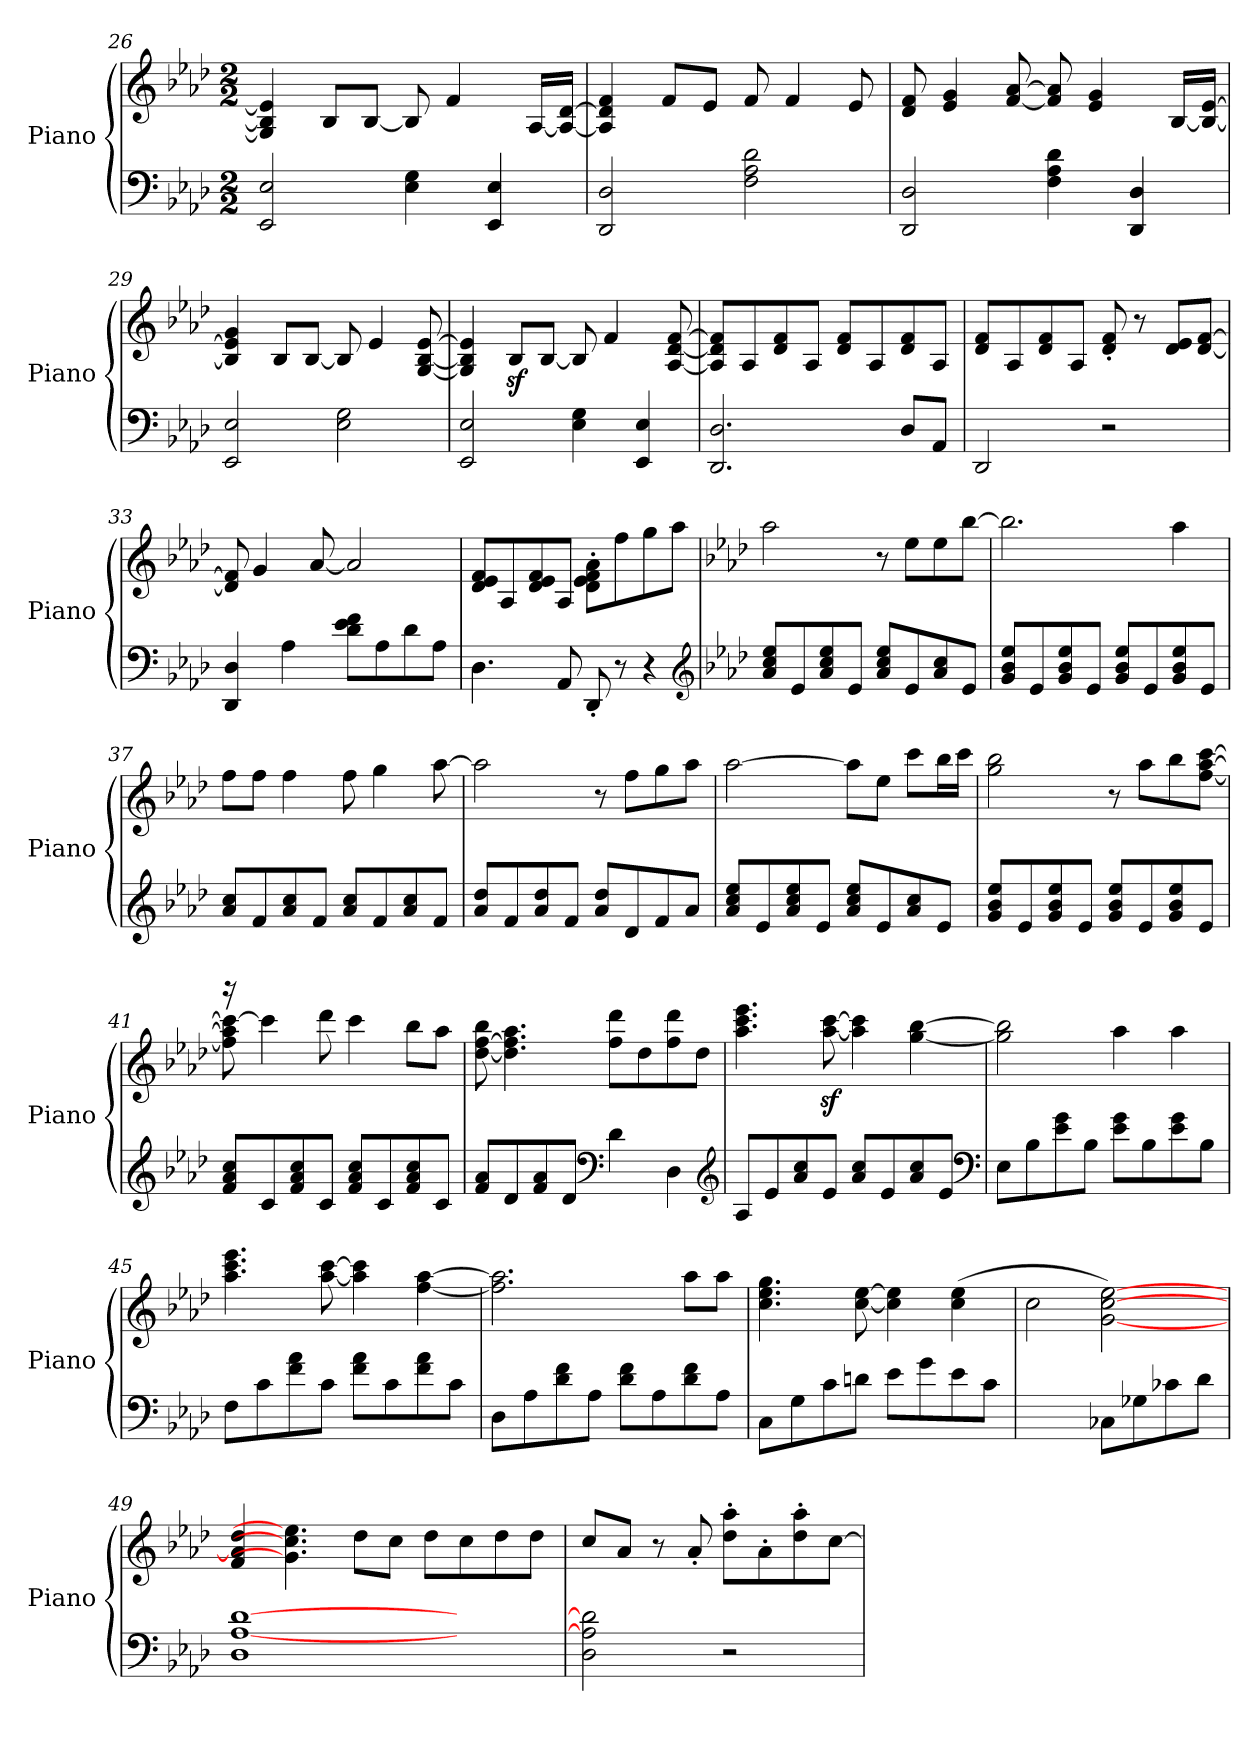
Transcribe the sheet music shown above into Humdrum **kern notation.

**kern	**kern
*part1	*part1
*staff2	*staff1
*I"Piano	*
*I'Piano	*
*clefF4	*clefG2
*k[b-e-a-d-]	*k[b-e-a-d-]
*M2/2	*M2/2
=26	=26
2EE-/ 2E-/	4G/] 4B-/] 4e-/]
.	8B-/L
.	[<8B-/J
4E-\ 4G\	8B-/]
.	4f/
4EE-/ 4E-/	.
.	[<16A-/LL
.	16A-/_< [<16d-/JJ
=27	=27
2DD-/ 2D-/	4A-/] 4d-/] 4f/
.	8f/L
.	8e-/J
2F\ 2A-\ 2d-\	8f/
.	4f/
.	8e-/
!!LO:LB:g=z
=28	=28
2DD-/ 2D-/	8d-/ 8f/
.	4e-/ 4g/
.	[<8f/ [<8a-/
4F\ 4A-\ 4d-\	8f/] 8a-/]
.	4e-/ 4g/
4DD-/ 4D-/	.
.	[<16B-/LL
.	16B-/_< [<16e-/JJ
=29	=29
2EE-/ 2E-/	4B-/] 4e-/] 4g/
.	8B-/L
.	[<8B-/J
2E-\ 2G\	8B-/]
.	4e-/
.	[<8G/ [<8B-/ [<8e-/
=30	=30
2EE-/ 2E-/	4G/] 4B-/] 4e-/]
.	8B-z</L
.	[<8B-/J
4E-\ 4G\	8B-/]
.	4f/
4EE-/ 4E-/	.
.	[<8A-/ [<8d-/ [<8f/
!!LO:LB:g=z
=31	=31
2.DD-/ 2.D-/	8A-/] 8d-/] 8f/]L
.	8A-/
.	8d-/ 8f/
.	8A-/J
.	8d-/ 8f/L
.	8A-/
8D-/L	8d-/ 8f/
8AA-/J	8A-/J
=32	=32
2DD-/	8d-/ 8f/L
.	8A-/
.	8d-/ 8f/
.	8A-/J
2rE	8d-/'< 8f/'<
.	8r
.	8d-/ 8e-/L
.	[<8d-/ [<8f/J
=33	=33
4DD-/ 4D-/	8d-/] 8f/]
.	4g/
4A-\	.
.	[<8a-/
8d-\ 8e-\ 8f\L	2a-/]
8A-\	.
8d-\	.
8A-\J	.
=34	=34
4.D-\	8d-/ 8e-/ 8f/L
.	8A-/
.	8d-/ 8e-/ 8f/
8AA-/	8A-/J
8DD-'</	8d-\'> 8e-\'> 8f\'> 8a-\'>L
8r	8ff\
4r	8gg\
.	8aa-\J
*clefG2	*
!!LO:PB:g=z
=35	=35
*k[b-e-a-d-]	*k[b-e-a-d-]
8a-/ 8cc/ 8ee-/L	2aa-\
8e-/	.
8a-/ 8cc/ 8ee-/	.
8e-/J	.
8a-/ 8cc/ 8ee-/L	8r
8e-/	8ee-\L
8a-/ 8cc/	8ee-\
8e-/J	[>8bb-\J
=36	=36
8g/ 8b-/ 8ee-/L	2.bb-\]
8e-/	.
8g/ 8b-/ 8ee-/	.
8e-/J	.
8g/ 8b-/ 8ee-/L	.
8e-/	.
8g/ 8b-/ 8ee-/	4aa-\
8e-/J	.
=37	=37
8a-/ 8cc/L	8ff\L
8f/	8ff\J
8a-/ 8cc/	4ff\
8f/J	.
8a-/ 8cc/L	8ff\
8f/	4gg\
8a-/ 8cc/	.
8f/J	[>8aa-\
=38	=38
8a-/ 8dd-/L	2aa-\]
8f/	.
8a-/ 8dd-/	.
8f/J	.
8a-/ 8dd-/L	8r
8d-/	8ff\L
8f/	8gg\
8a-/J	8aa-\J
!!LO:LB:g=z
=39	=39
8a-/ 8cc/ 8ee-/L	[>2aa-\
8e-/	.
8a-/ 8cc/ 8ee-/	.
8e-/J	.
8a-/ 8cc/ 8ee-/L	8aa-\L]
8e-/	8ee-\J
8a-/ 8cc/	8ccc\L
8e-/J	16bb-\L
.	16ccc\JJ
=40	=40
8g/ 8b-/ 8ee-/L	2gg\ 2bb-\
8e-/	.
8g/ 8b-/ 8ee-/	.
8e-/J	.
8g/ 8b-/ 8ee-/L	8r
8e-/	8aa-\L
8g/ 8b-/ 8ee-/	8bb-\
8e-/J	[>8ff\ [>8aa-\ [>8ccc\J
=41	=41
*	*^
8f/ 8a-/ 8cc/L	8ff\] 8aa-\] 8ccc\_	16rbbb
.	.	2...ryy
8c/	4ccc\]	.
8f/ 8a-/ 8cc/	.	.
8c/J	8ddd-\	.
8f/ 8a-/ 8cc/L	4ccc\	.
8c/	.	.
8f/ 8a-/ 8cc/	8bb-\L	.
8c/J	8aa-\J	.
*	*v	*v
=42	=42
8f/ 8a-/L	[>8dd-\ [>8ff\ 8bb-\
8d-/	4.dd-\] 4.ff\] 4.aa-\
8f/ 8a-/	.
8d-/J	.
*clefF4	*
4d-\	8ff\ 8ddd-\L
.	8dd-\
4D-\	8ff\ 8ddd-\
.	8dd-\J
*clefG2	*
!!LO:LB:g=z
=43	=43
8A-/L	4.aa-\ 4.ccc\ 4.eee-\
8e-/	.
8a-/ 8cc/	.
8e-/J	[>8aa-\z< [>8ccc\z<
8a-/ 8cc/L	4aa-\] 4ccc\]
8e-/	.
8a-/ 8cc/	[>4gg\ [>4bb-\
8e-/J	.
*clefF4	*
=44	=44
8E-\L	2gg\] 2bb-\]
8B-\	.
8e-\ 8g\	.
8B-\J	.
8e-\ 8g\L	4aa-\
8B-\	.
8e-\ 8g\	4aa-\
8B-\J	.
=45	=45
8F\L	4.aa-\ 4.ccc\ 4.eee-\
8c\	.
8f\ 8a-\	.
8c\J	[>8aa-\ [>8ccc\
8f\ 8a-\L	4aa-\] 4ccc\]
8c\	.
8f\ 8a-\	[>4ff\ [>4aa-\
8c\J	.
=46	=46
8D-\L	2.ff\] 2.aa-\]
8A-\	.
8d-\ 8f\	.
8A-\J	.
8d-\ 8f\L	.
8A-\	.
8d-\ 8f\	8aa-\L
8A-\J	8aa-\J
!!LO:LB:g=z
=47	=47
8C\L	4.cc\ 4.ee-\ 4.gg\
8G\	.
8c\	.
8dn\J	[>8cc\ [>8ee-\
8e-\L	4cc\] 4ee-\]
8g\	.
8e-\	(>4cc\ 4ee-\
8c\J	.
=48	=48
2ryy	2cc\
8C-X\L	[2g\ [2cc\ [2ee-\)
8G-X\	.
8c-X\	.
8d-\J	.
=49	=49
*^	*
*	*^	*
[>1d-	[>1A-	1D-	4f/ 4a-/] 4dd-/
.	.	.	4.g\] 4.cc\] 4.ee-\]
.	.	.	8dd-\L
.	.	.	8cc\J
.	.	.	8dd-\L
4.ryy	4.ryy	4.ryy	8cc\
.	.	.	8dd-\
.	.	.	8dd-\J
*v	*v	*v	*
!!LO:LB:g=z
=50	=50
2D-\ 2A-\] 2d-\]	8cc/L
.	8a-/J
.	8r
.	8a-'</
2rE	8dd-\'> 8aa-\'>L
.	8a-'>\
.	8dd-\'> 8aa-\'>
.	[>8cc\J
=	=
*-	*-
